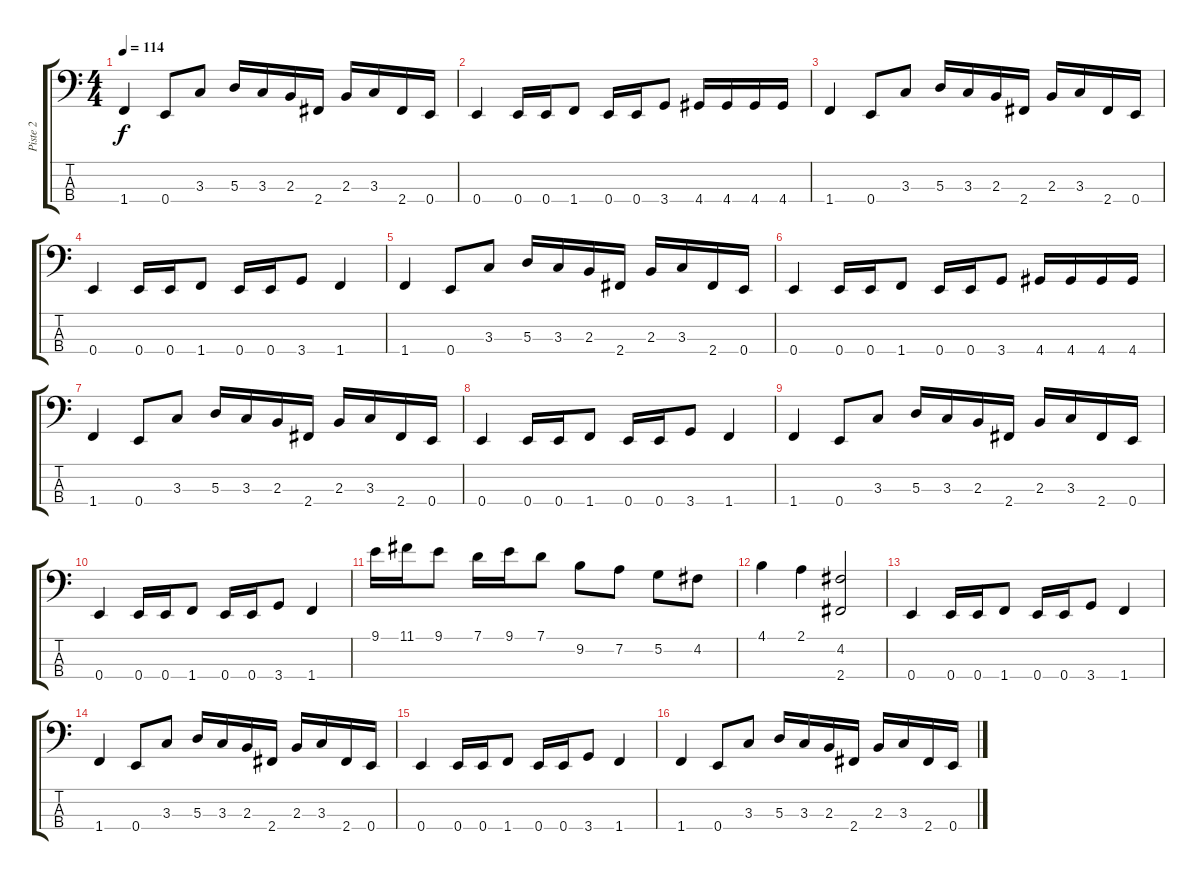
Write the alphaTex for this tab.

\track ("Piste 2" "Piste 2") {instrument slapbass1}
\staff {score tabs}
\tuning (G2 D2 A1 E1) {hide}
\ts (4 4)
\tempo 114
\clef f4
\ks c
1.4.4{dy f} 0.4.8 3.3.8 5.3.16 3.3.16 2.3.16 2.4.16 2.3.16 3.3.16 2.4.16 0.4.16 |
0.4.4 0.4.16 0.4.16 1.4.8 0.4.16 0.4.16 3.4.8 4.4.16 4.4.16 4.4.16 4.4.16 |
1.4.4 0.4.8 3.3.8 5.3.16 3.3.16 2.3.16 2.4.16 2.3.16 3.3.16 2.4.16 0.4.16 |
0.4.4 0.4.16 0.4.16 1.4.8 0.4.16 0.4.16 3.4.8 1.4.4 |
1.4.4 0.4.8 3.3.8 5.3.16 3.3.16 2.3.16 2.4.16 2.3.16 3.3.16 2.4.16 0.4.16 |
0.4.4 0.4.16 0.4.16 1.4.8 0.4.16 0.4.16 3.4.8 4.4.16 4.4.16 4.4.16 4.4.16 |
1.4.4 0.4.8 3.3.8 5.3.16 3.3.16 2.3.16 2.4.16 2.3.16 3.3.16 2.4.16 0.4.16 |
0.4.4 0.4.16 0.4.16 1.4.8 0.4.16 0.4.16 3.4.8 1.4.4 |
1.4.4 0.4.8 3.3.8 5.3.16 3.3.16 2.3.16 2.4.16 2.3.16 3.3.16 2.4.16 0.4.16 |
0.4.4 0.4.16 0.4.16 1.4.8 0.4.16 0.4.16 3.4.8 1.4.4 |
9.1.16 11.1.16 9.1.8 7.1.16 9.1.16 7.1.8 9.2.8 7.2.8 5.2.8 4.2.8 |
4.1.4 2.1.4 (4.2 2.4).2 |
0.4.4 0.4.16 0.4.16 1.4.8 0.4.16 0.4.16 3.4.8 1.4.4 |
1.4.4 0.4.8 3.3.8 5.3.16 3.3.16 2.3.16 2.4.16 2.3.16 3.3.16 2.4.16 0.4.16 |
0.4.4 0.4.16 0.4.16 1.4.8 0.4.16 0.4.16 3.4.8 1.4.4 |
1.4.4 0.4.8 3.3.8 5.3.16 3.3.16 2.3.16 2.4.16 2.3.16 3.3.16 2.4.16 0.4.16
